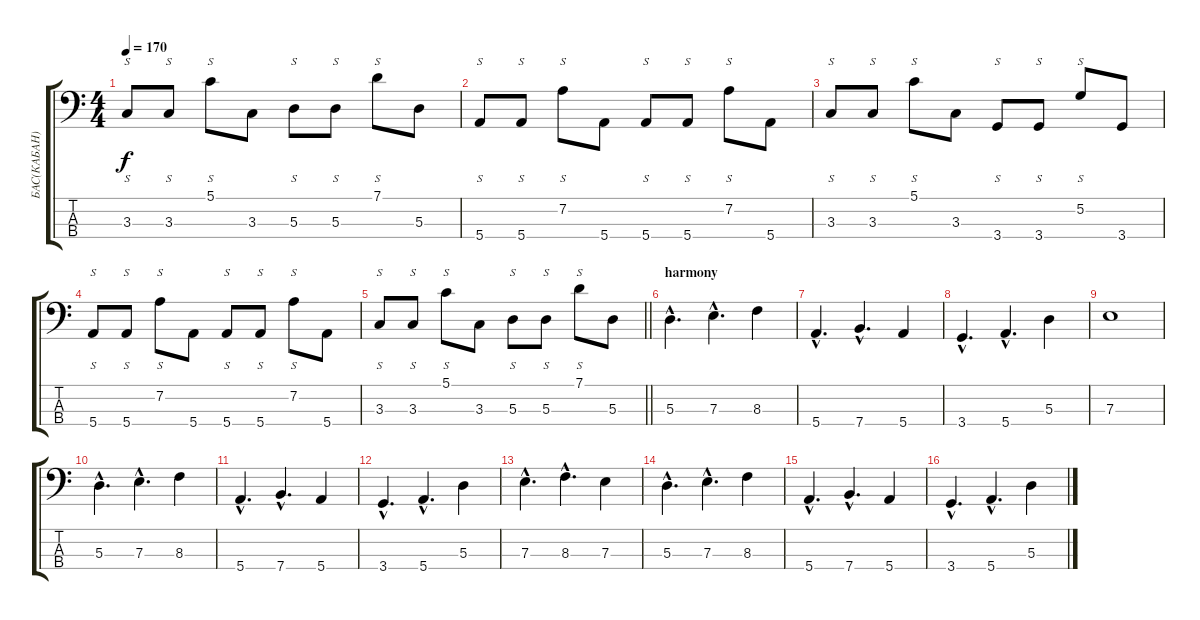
\track ("БАС(КАБАН)" "БАС(КАБАН)") {instrument electricbassfinger}
\staff {score tabs}
\tuning (G2 D2 A1 E1) {hide}
\ts (4 4)
\tempo 170
\clef f4
\ks c
3.3.8{s dy f} 3.3.8{s} 5.1.8{s} 3.3.8 5.3.8{s} 5.3.8{s} 7.1.8{s} 5.3.8 |
5.4.8{s} 5.4.8{s} 7.2.8{s} 5.4.8 5.4.8{s} 5.4.8{s} 7.2.8{s} 5.4.8 |
3.3.8{s} 3.3.8{s} 5.1.8{s} 3.3.8 3.4.8{s} 3.4.8{s} 5.2.8{s} 3.4.8 |
5.4.8{s} 5.4.8{s} 7.2.8{s} 5.4.8 5.4.8{s} 5.4.8{s} 7.2.8{s} 5.4.8 |
\barLineRight lightlight
3.3.8{s} 3.3.8{s} 5.1.8{s} 3.3.8 5.3.8{s} 5.3.8{s} 7.1.8{s} 5.3.8 |
\section ("" "harmony")
5.3{hac}.4{d} 7.3{hac}.4{d} 8.3.4 |
5.4{hac}.4{d} 7.4{hac}.4{d} 5.4.4 |
3.4{hac}.4{d} 5.4{hac}.4{d} 5.3.4 |
7.3.1 |
5.3{hac}.4{d} 7.3{hac}.4{d} 8.3.4 |
5.4{hac}.4{d} 7.4{hac}.4{d} 5.4.4 |
3.4{hac}.4{d} 5.4{hac}.4{d} 5.3.4 |
7.3{hac}.4{d} 8.3{hac}.4{d} 7.3.4 |
5.3{hac}.4{d} 7.3{hac}.4{d} 8.3.4 |
5.4{hac}.4{d} 7.4{hac}.4{d} 5.4.4 |
3.4{hac}.4{d} 5.4{hac}.4{d} 5.3.4
